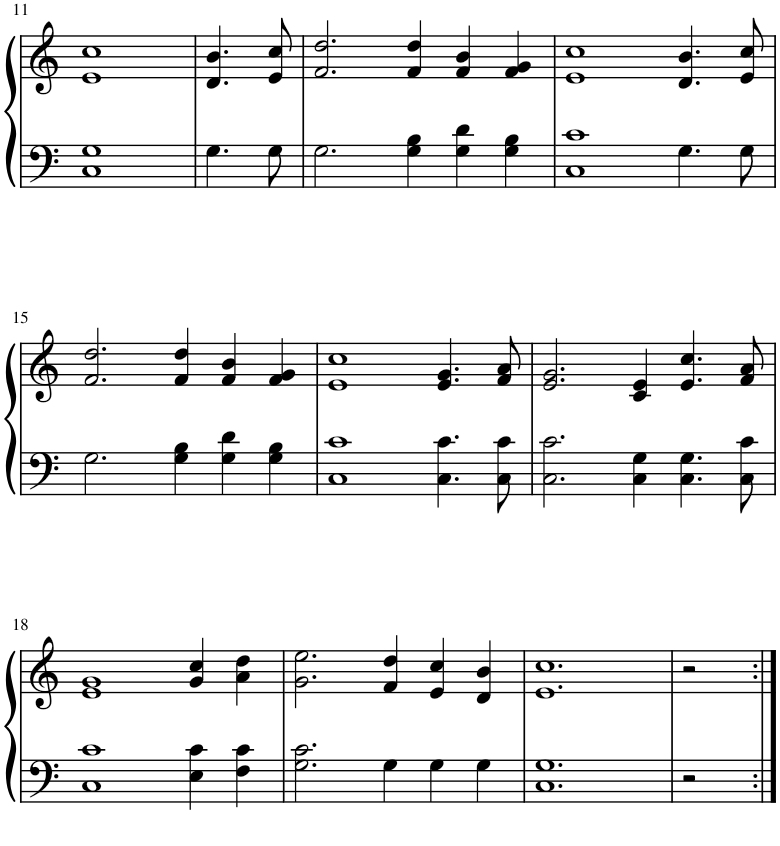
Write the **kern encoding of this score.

**kern	**kern
*part1	*part1
*staff2	*staff1
*I"Piano	*
*I'Pno.	*
!!LO:PB:g=z
*clefF4	*clefG2
*k[]	*k[]
*M3/2	*M3/2
=11	=11
1C 1G	1e 1cc
=12	=12
4.G\	4.d/ 4.b/
8G\	8e/ 8cc/
=13	=13
2.G\	2.f/ 2.dd/
4G\ 4B\	4f/ 4dd/
4G\ 4d\	4f/ 4b/
4G\ 4B\	4f/ 4g/
=14	=14
1C 1c	1e 1cc
4.G\	4.d/ 4.b/
8G\	8e/ 8cc/
!!LO:LB:g=z
=15	=15
2.G\	2.f/ 2.dd/
4G\ 4B\	4f/ 4dd/
4G\ 4d\	4f/ 4b/
4G\ 4B\	4f/ 4g/
=16	=16
1C 1c	1e 1cc
4.C\ 4.c\	4.e/ 4.g/
8C\ 8c\	8f/ 8a/
=17	=17
2.C\ 2.c\	2.e/ 2.g/
4C\ 4G\	4c/ 4e/
4.C\ 4.G\	4.e/ 4.cc/
8C\ 8c\	8f/ 8a/
!!LO:LB:g=z
=18	=18
1C 1c	1e 1g
4E\ 4c\	4g/ 4cc/
4F\ 4c\	4a\ 4dd\
=19	=19
2.G\ 2.c\	2.g\ 2.ee\
4G\	4f/ 4dd/
4G\	4e/ 4cc/
4G\	4d/ 4b/
=20	=20
1.C 1.G	1.e 1.cc
=21	=21
2r	2r
=:|!	=:|!
*-	*-
